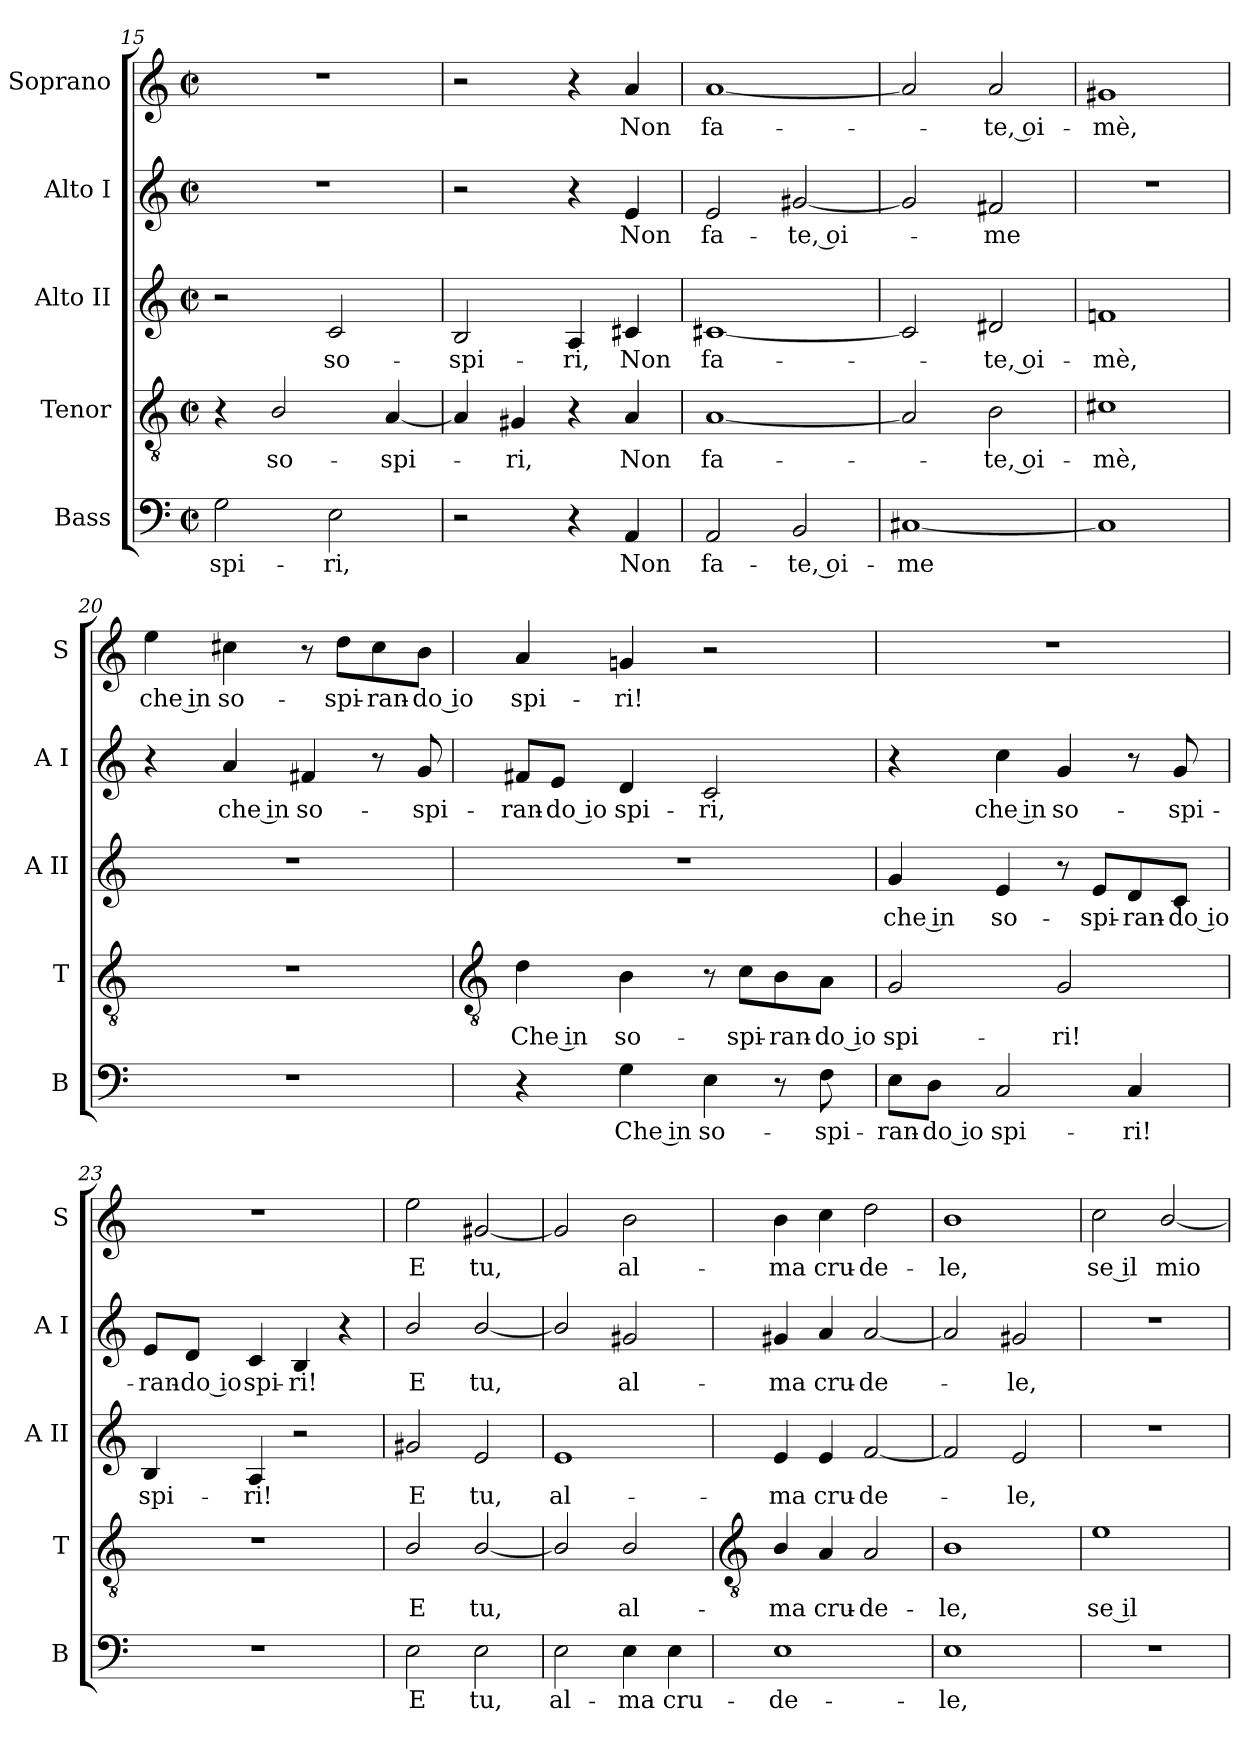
**kern	**text	**kern	**text	**kern	**text	**kern	**text	**kern	**text
*part5	*part5	*part4	*part4	*part3	*part3	*part2	*part2	*part1	*part1
*staff5	*staff5	*staff4	*staff4	*staff3	*staff3	*staff2	*staff2	*staff1	*staff1
*I"Bass	*	*I"Tenor	*	*I"Alto II	*	*I"Alto I	*	*I"Soprano	*
*I'B	*	*I'T	*	*I'A II	*	*I'A I	*	*I'S	*
*clefF4	*	*clefGv2	*	*clefG2	*	*clefG2	*	*clefG2	*
*k[]	*	*k[]	*	*k[]	*	*k[]	*	*k[]	*
*C:	*	*C:	*	*C:	*	*C:	*	*C:	*
*M2/2	*	*M2/2	*	*M2/2	*	*M2/2	*	*M2/2	*
*met(c|)	*	*met(c|)	*	*met(c|)	*	*met(c|)	*	*met(c|)	*
=15	=15	=15	=15	=15	=15	=15	=15	=15	=15
!	!LO:LY:b	!	!	!	!	!	!	!	!
2G	-spi-	4r	.	2r	.	1r	.	1r	.
!	!	!	!LO:LY:b	!	!	!	!	!	!
.	.	2B/	so-	.	.	.	.	.	.
!	!LO:LY:b	!	!	!	!LO:LY:b	!	!	!	!
2E	-ri,	.	.	2c	so-	.	.	.	.
!	!	!	!LO:LY:b	!	!	!	!	!	!
.	.	[4A	-spi-	.	.	.	.	.	.
=16	=16	=16	=16	=16	=16	=16	=16	=16	=16
!	!	!	!	!	!LO:LY:b	!	!	!	!
2r	.	4A]	.	2B	-spi-	2r	.	2r	.
!	!	!	!LO:LY:b	!	!	!	!	!	!
.	.	4G#X	ri,	.	.	.	.	.	.
!	!	!	!	!	!LO:LY:b	!	!	!	!
4r	.	4r	.	4A	-ri,	4r	.	4r	.
!	!LO:LY:b	!	!LO:LY:b	!	!LO:LY:b	!	!LO:LY:b	!	!LO:LY:b
4AA	Non	4A	Non	4c#X	Non	4e	Non	4a	Non
=17	=17	=17	=17	=17	=17	=17	=17	=17	=17
!	!LO:LY:b	!	!LO:LY:b	!	!LO:LY:b	!	!LO:LY:b	!	!LO:LY:b
2AA	fa-	[1A	fa-	[1c#X	fa-	2e	fa-	[1a	fa-
!	!LO:LY:b	!	!	!	!	!	!LO:LY:b	!	!
2BB	-te, oi-	.	.	.	.	[2g#X	-te, oi-	.	.
=18	=18	=18	=18	=18	=18	=18	=18	=18	=18
!	!LO:LY:b	!	!	!	!	!	!	!	!
[1C#X	-me	2A]	.	2c#]	.	2g#]	.	2a]	.
!	!	!	!LO:LY:b	!	!LO:LY:b	!	!LO:LY:b	!	!LO:LY:b
.	.	2B	te, oi-	2d#X	te, oi-	2f#X	me	2a	te, oi-
=19	=19	=19	=19	=19	=19	=19	=19	=19	=19
!	!	!	!LO:LY:b	!	!LO:LY:b	!	!	!	!LO:LY:b
1C#]	.	1c#X	-mè,	1fn	-mè,	1r	.	1g#X	-mè,
=20	=20	=20	=20	=20	=20	=20	=20	=20	=20
!	!	!	!	!	!	!	!	!	!LO:LY:b
1r	.	1r	.	1r	.	4r	.	4ee	che in
!	!	!	!	!	!	!	!LO:LY:b	!	!LO:LY:b
.	.	.	.	.	.	4a	che in	4cc#X	so-
!	!	!	!	!	!	!	!LO:LY:b	!	!
.	.	.	.	.	.	4f#X	so-	8r	.
!	!	!	!	!	!	!	!	!	!LO:LY:b
.	.	.	.	.	.	.	.	8dd\L	-spi-
!	!	!	!	!	!	!	!	!	!LO:LY:b
.	.	.	.	.	.	8r	.	8cc#\	-ran-
!	!	!	!	!	!	!	!LO:LY:b	!	!LO:LY:b
.	.	.	.	.	.	8g	-spi-	8b\J	-do io
!!LO:LB:g=z
=21	=21	=21	=21	=21	=21	=21	=21	=21	=21
*	*	*clefGv2	*	*	*	*	*	*	*
!	!	!	!LO:LY:b	!	!	!	!LO:LY:b	!	!LO:LY:b
4r	.	4d	Che in	1r	.	8f#X/L	-ran-	4a	spi-
!	!	!	!	!	!	!	!LO:LY:b	!	!
.	.	.	.	.	.	8e/J	-do io	.	.
!	!LO:LY:b	!	!LO:LY:b	!	!	!	!LO:LY:b	!	!LO:LY:b
4G	Che in	4B	so-	.	.	4d	spi-	4gn	-ri!
!	!LO:LY:b	!	!	!	!	!	!LO:LY:b	!	!
4E	so-	8r	.	.	.	2c	-ri,	2r	.
!	!	!	!LO:LY:b	!	!	!	!	!	!
.	.	8c\L	-spi-	.	.	.	.	.	.
!	!	!	!LO:LY:b	!	!	!	!	!	!
8r	.	8B\	-ran-	.	.	.	.	.	.
!	!LO:LY:b	!	!LO:LY:b	!	!	!	!	!	!
8F	-spi-	8A\J	-do io	.	.	.	.	.	.
=22	=22	=22	=22	=22	=22	=22	=22	=22	=22
!	!LO:LY:b	!	!LO:LY:b	!	!LO:LY:b	!	!	!	!
8E\L	-ran-	2G	spi-	4g	che in	4r	.	1r	.
!	!LO:LY:b	!	!	!	!	!	!	!	!
8D\J	-do io	.	.	.	.	.	.	.	.
!	!LO:LY:b	!	!	!	!LO:LY:b	!	!LO:LY:b	!	!
2C	spi-	.	.	4e	so-	4cc	che in	.	.
!	!	!	!LO:LY:b	!	!	!	!LO:LY:b	!	!
.	.	2G	-ri!	8r	.	4g	so-	.	.
!	!	!	!	!	!LO:LY:b	!	!	!	!
.	.	.	.	8e/L	-spi-	.	.	.	.
!	!LO:LY:b	!	!	!	!LO:LY:b	!	!	!	!
4C	-ri!	.	.	8d/	-ran-	8r	.	.	.
!	!	!	!	!	!LO:LY:b	!	!LO:LY:b	!	!
.	.	.	.	8c/J	-do io	8g	-spi-	.	.
=23	=23	=23	=23	=23	=23	=23	=23	=23	=23
!	!	!	!	!	!LO:LY:b	!	!LO:LY:b	!	!
1r	.	1r	.	4B	spi-	8e/L	-ran-	1r	.
!	!	!	!	!	!	!	!LO:LY:b	!	!
.	.	.	.	.	.	8d/J	-do io	.	.
!	!	!	!	!	!LO:LY:b	!	!LO:LY:b	!	!
.	.	.	.	4A	-ri!	4c	spi-	.	.
!	!	!	!	!	!	!	!LO:LY:b	!	!
.	.	.	.	2r	.	4B	-ri!	.	.
.	.	.	.	.	.	4r	.	.	.
=24	=24	=24	=24	=24	=24	=24	=24	=24	=24
!	!LO:LY:b	!	!LO:LY:b	!	!LO:LY:b	!	!LO:LY:b	!	!LO:LY:b
2E	E	2B/	E	2g#X	E	2b/	E	2ee	E
!	!LO:LY:b	!	!LO:LY:b	!	!LO:LY:b	!	!LO:LY:b	!	!LO:LY:b
2E	tu,	[2B/	tu,	2e	tu,	[2b/	tu,	[2g#X	tu,
=25	=25	=25	=25	=25	=25	=25	=25	=25	=25
!	!LO:LY:b	!	!	!	!LO:LY:b	!	!	!	!
2E	al-	2B/]	.	1e	al-	2b/]	.	2g#]	.
!	!LO:LY:b	!	!LO:LY:b	!	!	!	!LO:LY:b	!	!LO:LY:b
4E	-ma	2B/	al-	.	.	2g#X	al-	2b	al-
!	!LO:LY:b	!	!	!	!	!	!	!	!
4E	cru-	.	.	.	.	.	.	.	.
!!LO:LB:g=z
=26	=26	=26	=26	=26	=26	=26	=26	=26	=26
*	*	*clefGv2	*	*	*	*	*	*	*
!	!LO:LY:b	!	!LO:LY:b	!	!LO:LY:b	!	!LO:LY:b	!	!LO:LY:b
1E	-de-	4B/	-ma	4e	-ma	4g#X	-ma	4b	-ma
!	!	!	!LO:LY:b	!	!LO:LY:b	!	!LO:LY:b	!	!LO:LY:b
.	.	4A	cru-	4e	cru-	4a	cru-	4cc	cru-
!	!	!	!LO:LY:b	!	!LO:LY:b	!	!LO:LY:b	!	!LO:LY:b
.	.	2A	-de-	[2f	-de-	[2a	-de-	2dd	-de-
=27	=27	=27	=27	=27	=27	=27	=27	=27	=27
!	!LO:LY:b	!	!LO:LY:b	!	!	!	!	!	!LO:LY:b
1E	-le,	1B	-le,	2f]	.	2a]	.	1b	-le,
!	!	!	!	!	!LO:LY:b	!	!LO:LY:b	!	!
.	.	.	.	2e	le,	2g#X	le,	.	.
=28	=28	=28	=28	=28	=28	=28	=28	=28	=28
!	!	!	!LO:LY:b	!	!	!	!	!	!LO:LY:b
1r	.	1e	se il	1r	.	1r	.	2cc	se il
!	!	!	!	!	!	!	!	!	!LO:LY:b
.	.	.	.	.	.	.	.	[2b/	mio
=	=	=	=	=	=	=	=	=	=
*-	*-	*-	*-	*-	*-	*-	*-	*-	*-
